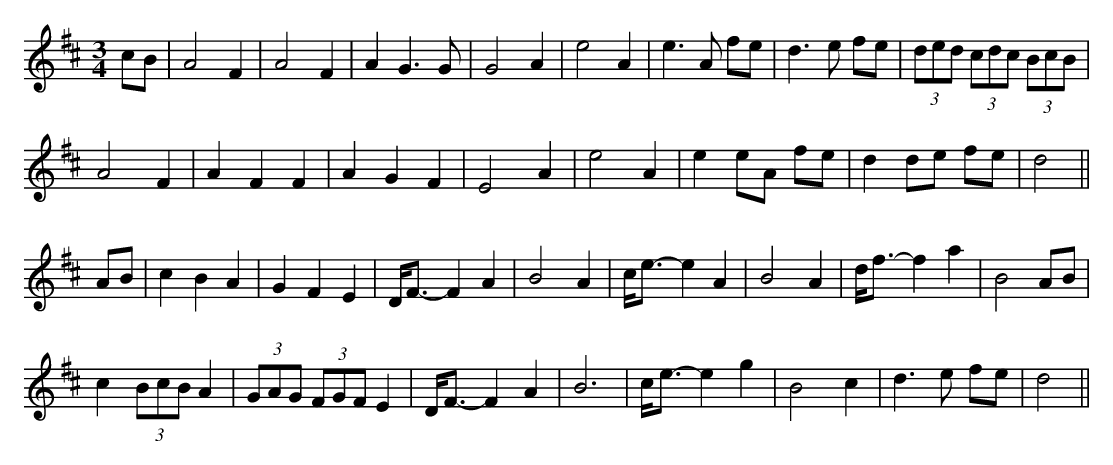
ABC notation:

X:1
M:3/4
K:D
cB|A4 F2|A4 F2|A2 G3 G|G4 A2|e4 A2|e3 A fe|d3 e fe|(3ded (3cdc (3BcB|
A4 F2|A2 F2 F2|A2 G2 F2|E4 A2|e4 A2|e2 eA fe|d2 de fe|d4||
AB|c2 B2 A2|G2 F2 E2|D<F- F2 A2|B4 A2|c<e- e2 A2|B4 A2|d<f- f2 a2|B4 AB|
c2 (3BcB A2|(3GAG (3FGF E2|D<F- F2 A2|B6|c<e- e2 g2|B4 c2|d3 e fe|d4||
